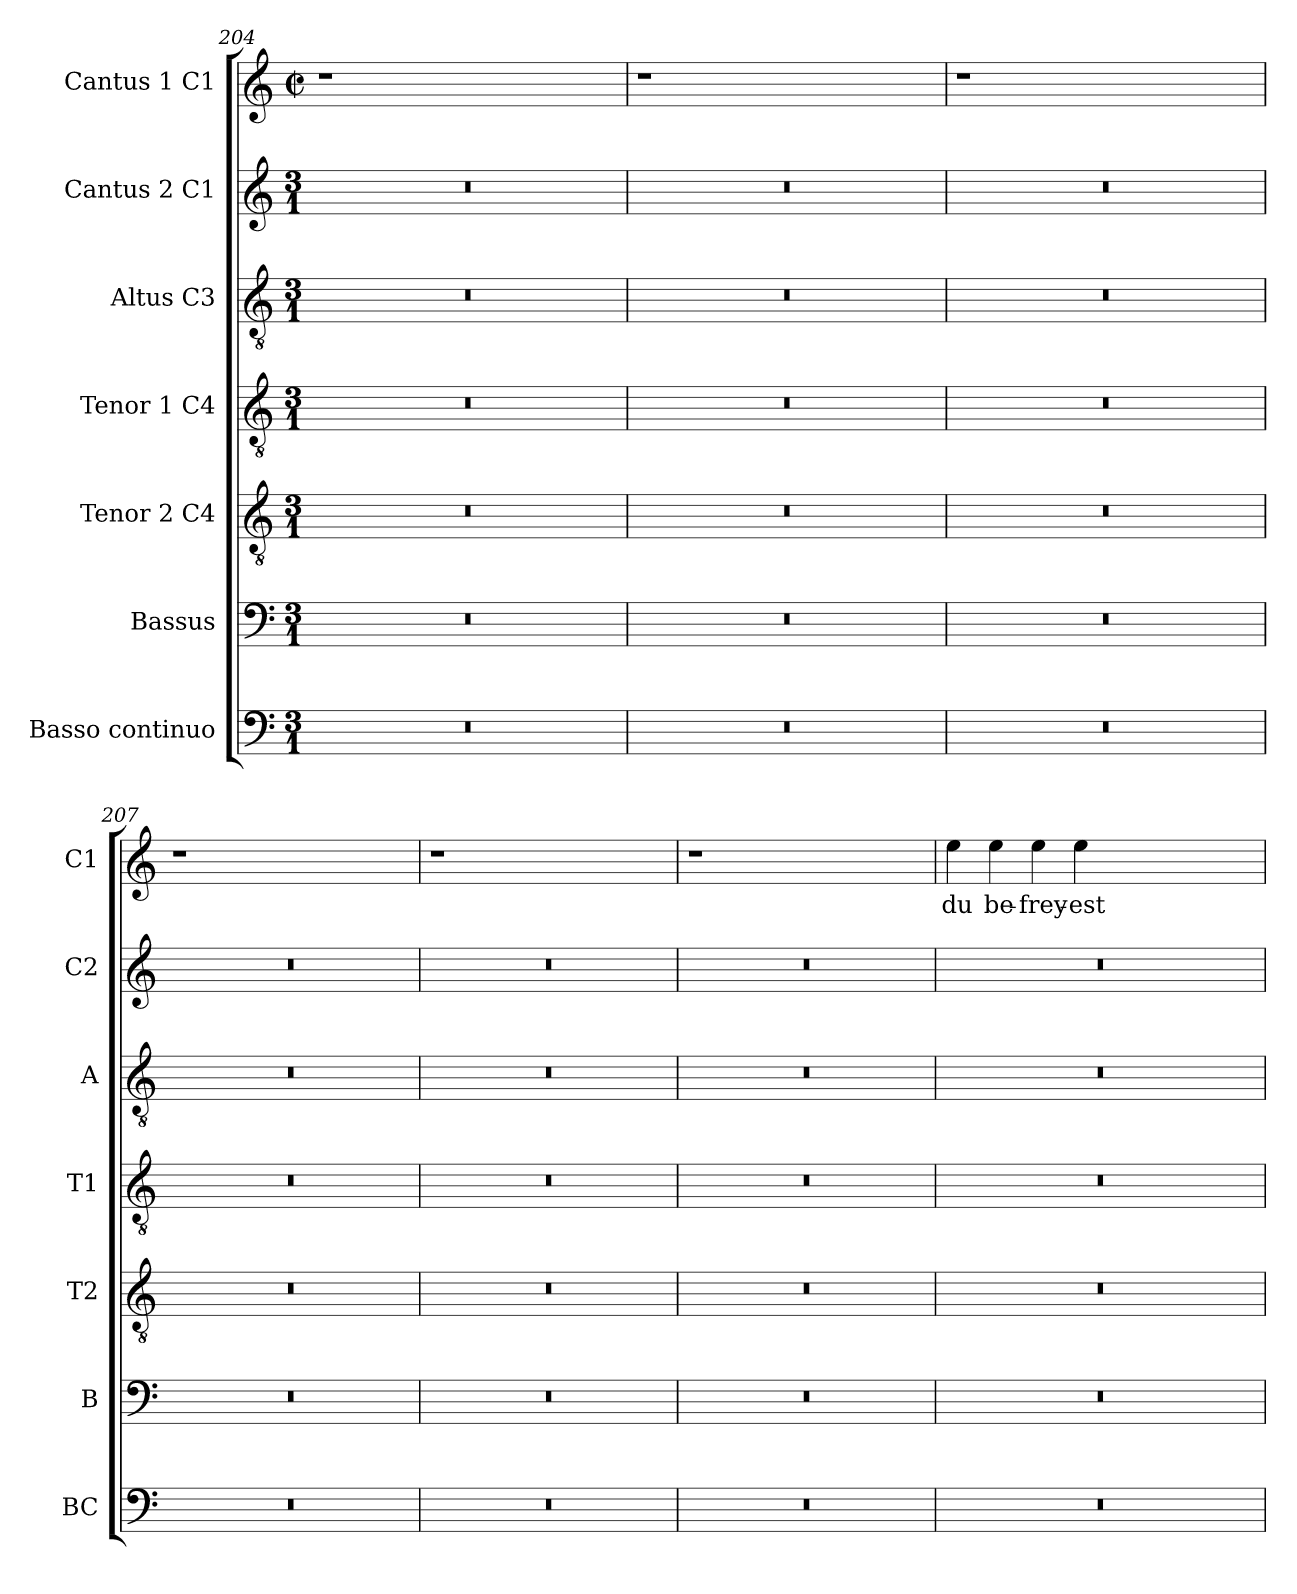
**kern	**kern	**kern	**kern	**kern	**kern	**kern	**text
*part7	*part6	*part5	*part4	*part3	*part2	*part1	*part1
*staff7	*staff6	*staff5	*staff4	*staff3	*staff2	*staff1	*staff1
*I"Basso continuo	*I"Bassus	*I"Tenor 2 C4	*I"Tenor 1 C4	*I"Altus C3	*I"Cantus 2 C1	*I"Cantus 1 C1	*
*I'BC	*I'B	*I'T2	*I'T1	*I'A	*I'C2	*I'C1	*
*clefF4	*clefF4	*clefGv2	*clefGv2	*clefGv2	*clefG2	*clefG2	*
*ITrd7c12	*	*	*	*	*	*	*
*k[]	*k[]	*k[]	*k[]	*k[]	*k[]	*k[]	*
*C:	*C:	*C:	*C:	*C:	*C:	*C:	*
*M3/1	*M3/1	*M3/1	*M3/1	*M3/1	*M3/1	*M2/2	*
*	*	*	*	*	*	*met(c|)	*
=204	=204	=204	=204	=204	=204	=204	=204
0.r	0.r	0.r	0.r	0.r	0.r	1r	.
.	.	.	.	.	.	0ryy	.
=205	=205	=205	=205	=205	=205	=205	=205
0.r	0.r	0.r	0.r	0.r	0.r	1r	.
.	.	.	.	.	.	0ryy	.
=206	=206	=206	=206	=206	=206	=206	=206
0.r	0.r	0.r	0.r	0.r	0.r	1r	.
.	.	.	.	.	.	0ryy	.
=207	=207	=207	=207	=207	=207	=207	=207
0.r	0.r	0.r	0.r	0.r	0.r	1r	.
.	.	.	.	.	.	0ryy	.
=208	=208	=208	=208	=208	=208	=208	=208
0.r	0.r	0.r	0.r	0.r	0.r	1r	.
.	.	.	.	.	.	0ryy	.
=209	=209	=209	=209	=209	=209	=209	=209
0.r	0.r	0.r	0.r	0.r	0.r	1r	.
.	.	.	.	.	.	0ryy	.
=210	=210	=210	=210	=210	=210	=210	=210
!	!	!	!	!	!	!	!LO:LY:b
0.r	0.r	0.r	0.r	0.r	0.r	4ee\	du
!	!	!	!	!	!	!	!LO:LY:b
.	.	.	.	.	.	4ee\	be-
!	!	!	!	!	!	!	!LO:LY:b
.	.	.	.	.	.	4ee\	-frey-
!	!	!	!	!	!	!	!LO:LY:b:rj
.	.	.	.	.	.	4ee\	-est
.	.	.	.	.	.	0ryy	.
=	=	=	=	=	=	=	=
*-	*-	*-	*-	*-	*-	*-	*-
